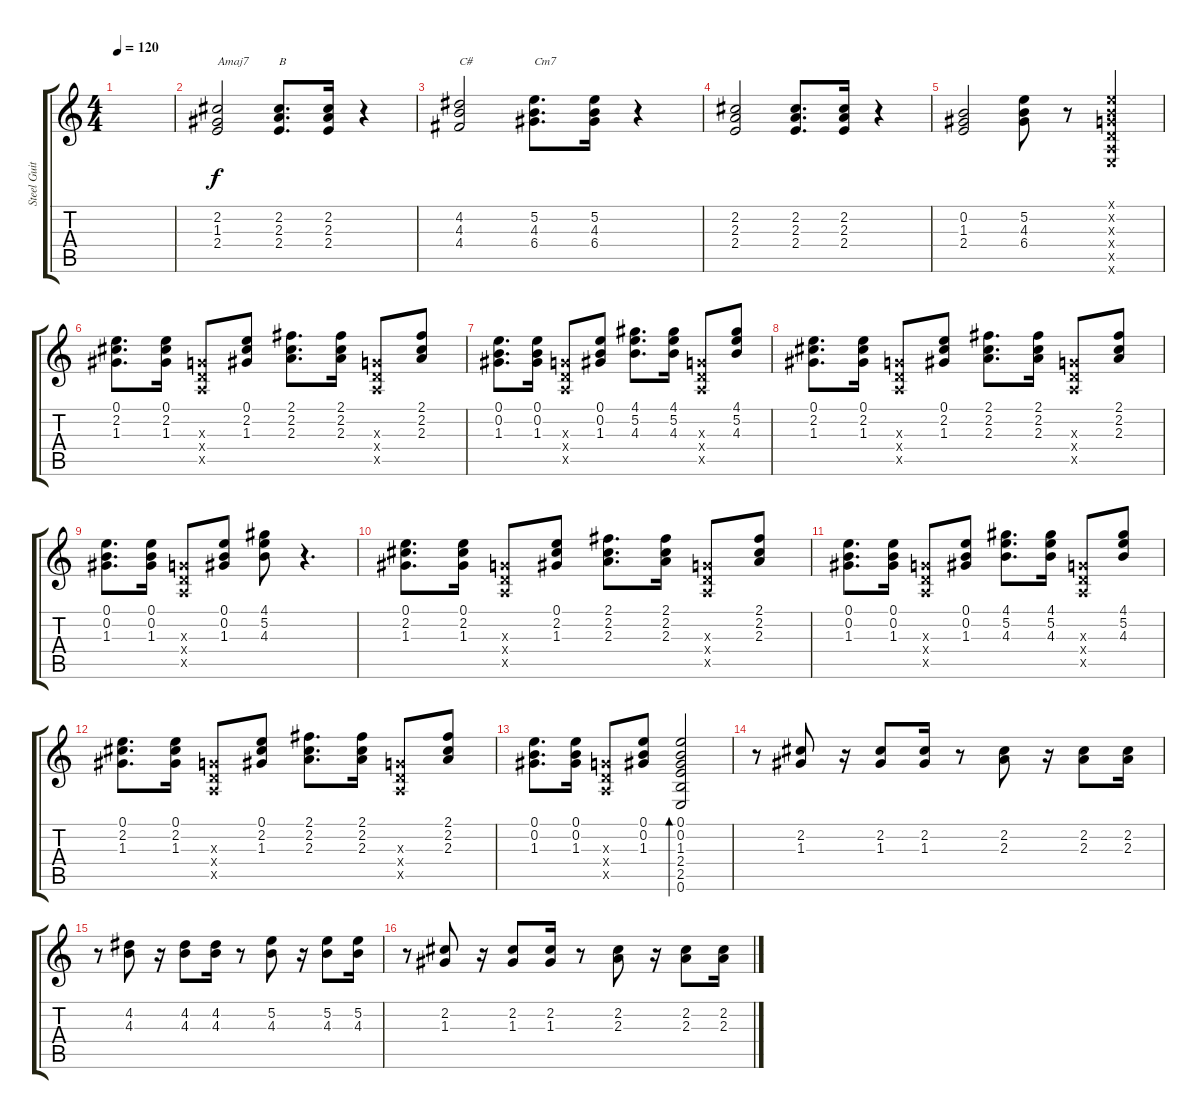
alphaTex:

\track ("Steel Guitar" "Steel Guit") {instrument acousticguitarsteel}
\staff {score tabs}
\tuning (E4 B3 G3 D3 A2 E2) {hide}
\ts (4 4)
\tempo 120
\clef g2
\ks c
|
(2.2 1.3 2.4).2{txt "Amaj7"} (2.2 2.3 2.4).8{d txt "B"} (2.2 2.3 2.4).16 r.4 |
(4.2 4.3 4.4).2{txt "C#"} (5.2 4.3 6.4).8{d txt "Cm7"} (5.2 4.3 6.4).16 r.4 |
(2.2 2.3 2.4).2 (2.2 2.3 2.4).8{d} (2.2 2.3 2.4).16 r.4 |
(0.2 1.3 2.4).2 (5.2 4.3 6.4).8 r.8 (0.1{x} 0.2{x} 0.3{x} 0.4{x} 0.5{x} 0.6{x}).4 |
(0.1 2.2 1.3).8{d} (0.1 2.2 1.3).16 (0.3{x} 0.4{x} 0.5{x}).8 (0.1 2.2 1.3).8 (2.1 2.2 2.3).8{d} (2.1 2.2 2.3).16 (0.3{x} 0.4{x} 0.5{x}).8 (2.1 2.2 2.3).8 |
(0.1 0.2 1.3).8{d} (0.1 0.2 1.3).16 (0.3{x} 0.4{x} 0.5{x}).8 (0.1 0.2 1.3).8 (4.1 5.2 4.3).8{d} (4.1 5.2 4.3).16 (0.3{x} 0.4{x} 0.5{x}).8 (4.1 5.2 4.3).8 |
(0.1 2.2 1.3).8{d} (0.1 2.2 1.3).16 (0.3{x} 0.4{x} 0.5{x}).8 (0.1 2.2 1.3).8 (2.1 2.2 2.3).8{d} (2.1 2.2 2.3).16 (0.3{x} 0.4{x} 0.5{x}).8 (2.1 2.2 2.3).8 |
(0.1 0.2 1.3).8{d} (0.1 0.2 1.3).16 (0.3{x} 0.4{x} 0.5{x}).8 (0.1 0.2 1.3).8 (4.1 5.2 4.3).8 r.4{d} |
(0.1 2.2 1.3).8{d} (0.1 2.2 1.3).16 (0.3{x} 0.4{x} 0.5{x}).8 (0.1 2.2 1.3).8 (2.1 2.2 2.3).8{d} (2.1 2.2 2.3).16 (0.3{x} 0.4{x} 0.5{x}).8 (2.1 2.2 2.3).8 |
(0.1 0.2 1.3).8{d} (0.1 0.2 1.3).16 (0.3{x} 0.4{x} 0.5{x}).8 (0.1 0.2 1.3).8 (4.1 5.2 4.3).8{d} (4.1 5.2 4.3).16 (0.3{x} 0.4{x} 0.5{x}).8 (4.1 5.2 4.3).8 |
(0.1 2.2 1.3).8{d} (0.1 2.2 1.3).16 (0.3{x} 0.4{x} 0.5{x}).8 (0.1 2.2 1.3).8 (2.1 2.2 2.3).8{d} (2.1 2.2 2.3).16 (0.3{x} 0.4{x} 0.5{x}).8 (2.1 2.2 2.3).8 |
(0.1 0.2 1.3).8{d} (0.1 0.2 1.3).16 (0.3{x} 0.4{x} 0.5{x}).8 (0.1 0.2 1.3).8 (0.1 0.2 1.3 2.4 2.5 0.6).2{bd 120} |
r.8 (2.2 1.3).8 r.16 (2.2 1.3).8 (2.2 1.3).16 r.8 (2.2 2.3).8 r.16 (2.2 2.3).8 (2.2 2.3).16 |
r.8 (4.2 4.3).8 r.16 (4.2 4.3).8 (4.2 4.3).16 r.8 (5.2 4.3).8 r.16 (5.2 4.3).8 (5.2 4.3).16 |
r.8 (2.2 1.3).8 r.16 (2.2 1.3).8 (2.2 1.3).16 r.8 (2.2 2.3).8 r.16 (2.2 2.3).8 (2.2 2.3).16
